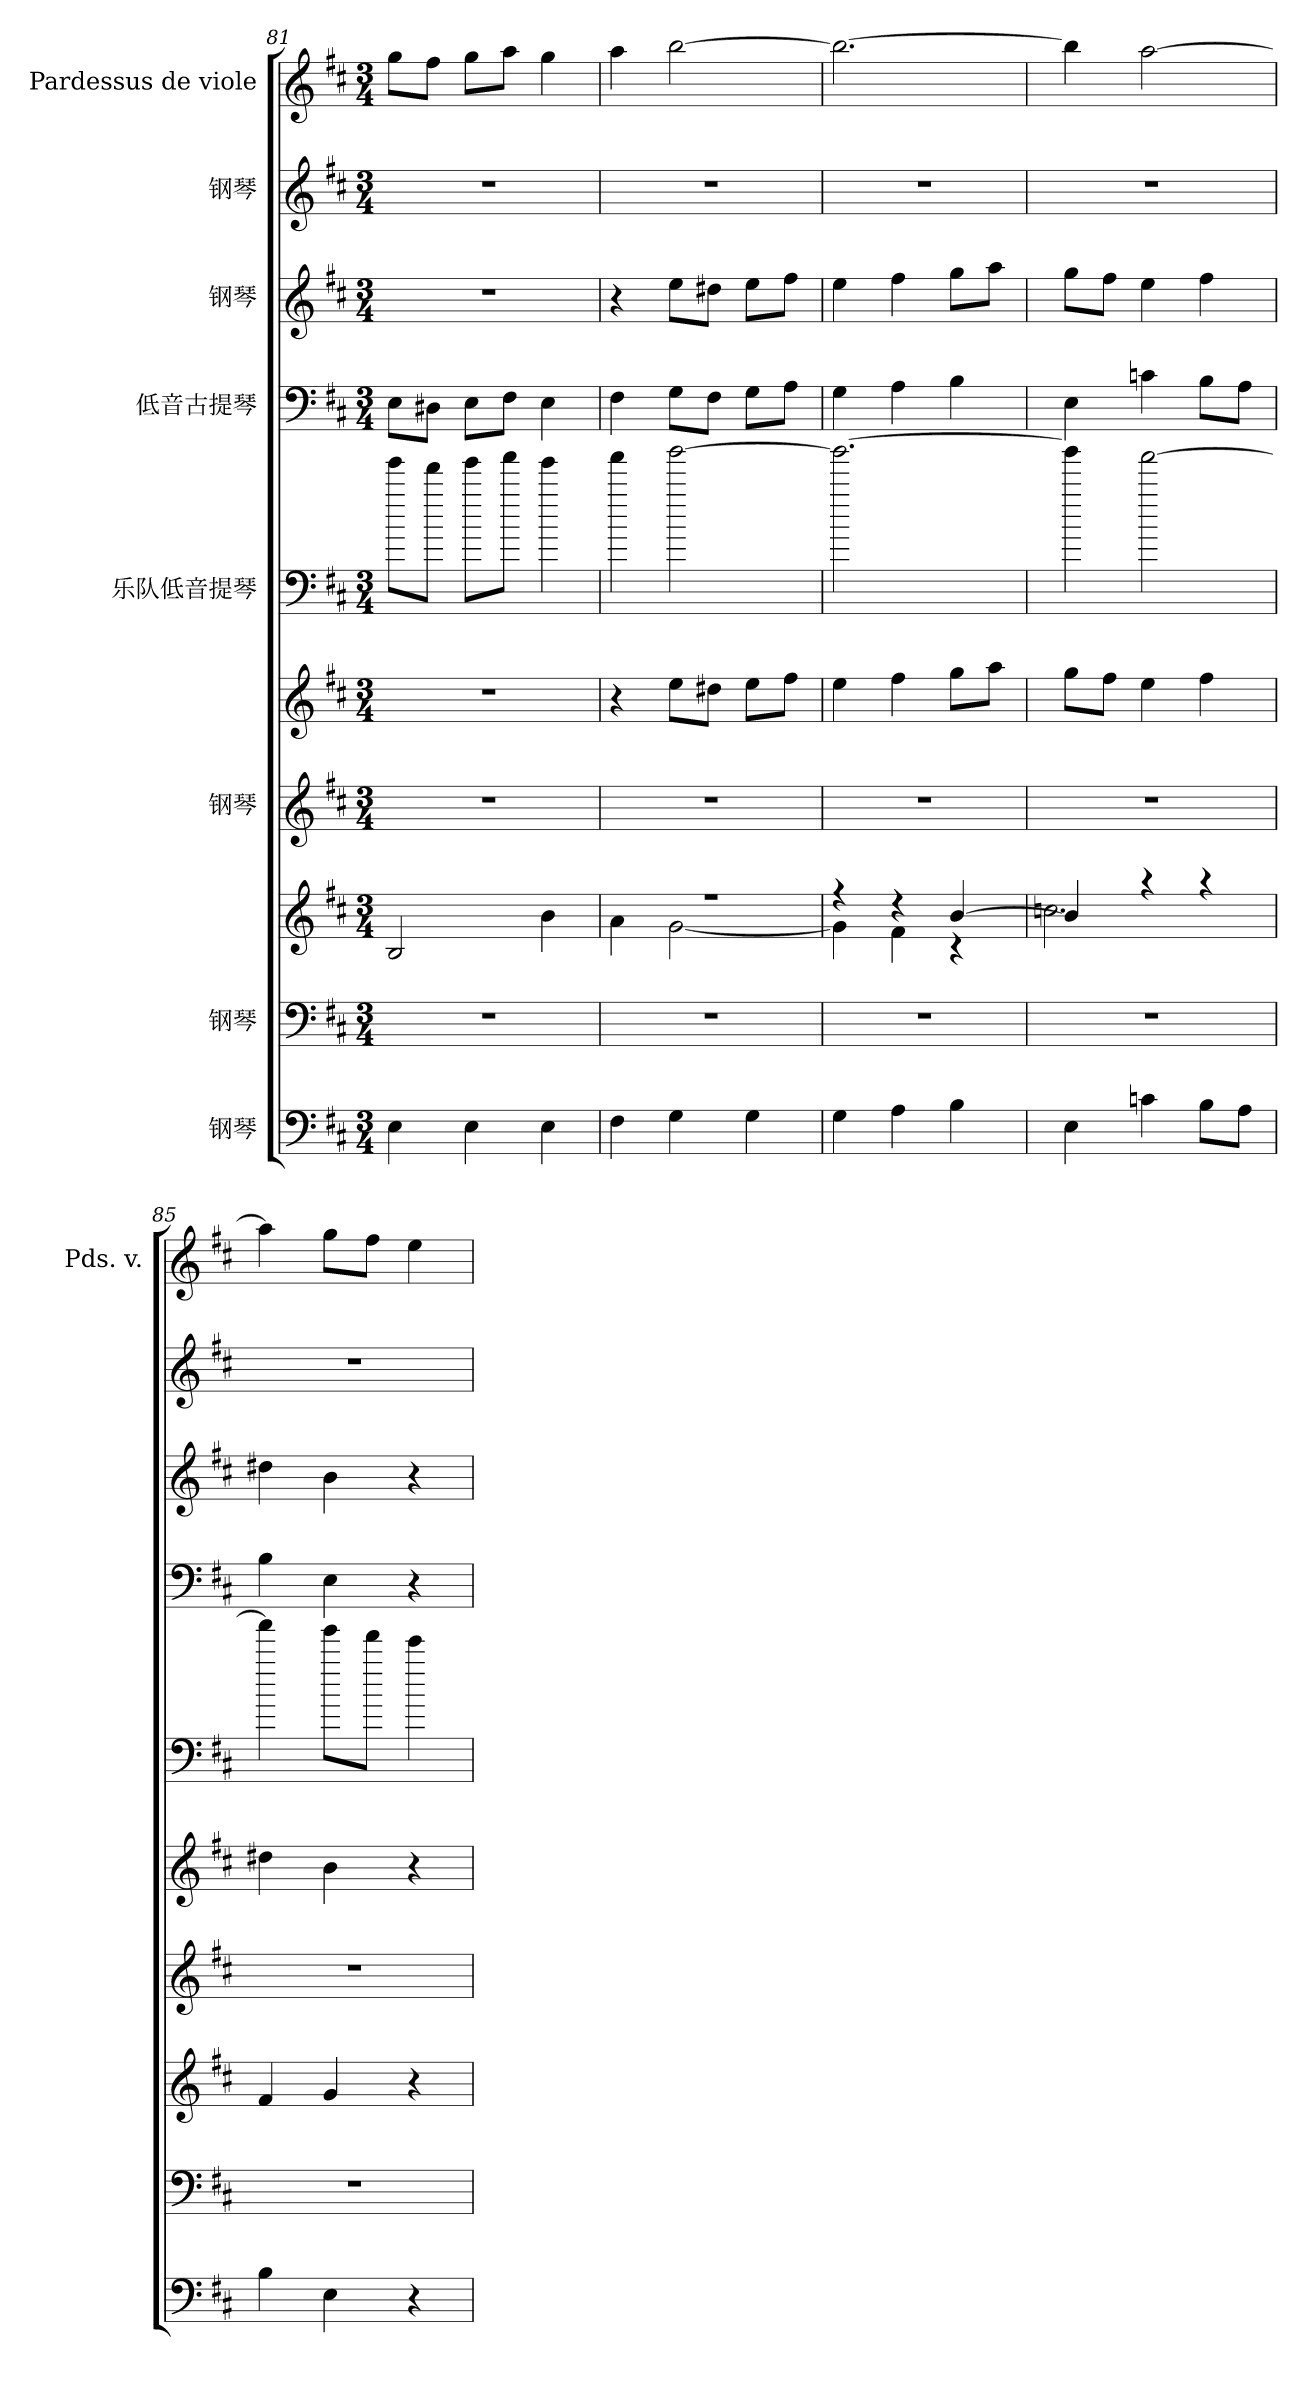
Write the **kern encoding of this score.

**kern	**kern	**kern	**kern	**kern	**kern	**kern	**kern	**kern	**kern
*part8	*part7	*part7	*part6	*part6	*part5	*part4	*part3	*part2	*part1
*staff10	*staff9	*staff8	*staff7	*staff6	*staff5	*staff4	*staff3	*staff2	*staff1
*I"钢琴	*I"钢琴	*	*I"钢琴	*	*I"乐队低音提琴	*I"低音古提琴	*I"钢琴	*I"钢琴	*I"Pardessus de viole
*	*	*	*	*	*	*	*	*	*I'Pds. v.
*clefF4	*clefF4	*clefG2	*clefG2	*clefG2	*clefF4	*clefF4	*clefG2	*clefG2	*clefG2
*	*	*	*	*	*ITrd7c12	*	*	*	*
*k[f#c#]	*k[f#c#]	*k[f#c#]	*k[f#c#]	*k[f#c#]	*k[f#c#]	*k[f#c#]	*k[f#c#]	*k[f#c#]	*k[f#c#]
*M3/4	*M3/4	*M3/4	*M3/4	*M3/4	*M3/4	*M3/4	*M3/4	*M3/4	*M3/4
=81	=81	=81	=81	=81	=81	=81	=81	=81	=81
4E\	2.r	2B/	2.r	2.r	8gg\L	8E\L	2.r	2.r	8gg\L
.	.	.	.	.	8ff#\J	8D#X\J	.	.	8ff#\J
4E\	.	.	.	.	8gg\L	8E\L	.	.	8gg\L
.	.	.	.	.	8aa\J	8F#\J	.	.	8aa\J
4E\	.	4b\	.	.	4gg\	4E\	.	.	4gg\
=82	=82	=82	=82	=82	=82	=82	=82	=82	=82
*	*	*^	*	*	*	*	*	*	*
4F#\	2.r	2.r	4a\	2.r	4r	4aa\	4F#\	4r	2.r	4aa\
4G\	.	.	[2g\	.	8ee\L	[2bb\	8G\L	8ee\L	.	[2bb\
.	.	.	.	.	8dd#X\J	.	8F#\J	8dd#X\J	.	.
4G\	.	.	.	.	8ee\L	.	8G\L	8ee\L	.	.
.	.	.	.	.	8ff#\J	.	8A\J	8ff#\J	.	.
=83	=83	=83	=83	=83	=83	=83	=83	=83	=83	=83
4G\	2.r	4r	4g\]	2.r	4ee\	2.bb\_	4G\	4ee\	2.r	2.bb\_
4A\	.	4r	4f#\	.	4ff#\	.	4A\	4ff#\	.	.
4B\	.	[4b/	4r	.	8gg\L	.	4B\	8gg\L	.	.
.	.	.	.	.	8aa\J	.	.	8aa\J	.	.
!!LO:PB:g=z
=84	=84	=84	=84	=84	=84	=84	=84	=84	=84	=84
4E\	2.r	4b/]	2.ccn\	2.r	8gg\L	4bb\]	4E\	8gg\L	2.r	4bb\]
.	.	.	.	.	8ff#\J	.	.	8ff#\J	.	.
4cn\	.	4r	.	.	4ee\	[2aa\	4cn\	4ee\	.	[2aa\
8B\L	.	4r	.	.	4ff#\	.	8B\L	4ff#\	.	.
8A\J	.	.	.	.	.	.	8A\J	.	.	.
*	*	*v	*v	*	*	*	*	*	*	*
=85	=85	=85	=85	=85	=85	=85	=85	=85	=85
4B\	2.r	4f#/	2.r	4dd#X\	4aa\]	4B\	4dd#X\	2.r	4aa\]
4E\	.	4g/	.	4b\	8gg\L	4E\	4b\	.	8gg\L
.	.	.	.	.	8ff#\J	.	.	.	8ff#\J
4r	.	4r	.	4r	4ee\	4r	4r	.	4ee\
=	=	=	=	=	=	=	=	=	=
*-	*-	*-	*-	*-	*-	*-	*-	*-	*-
